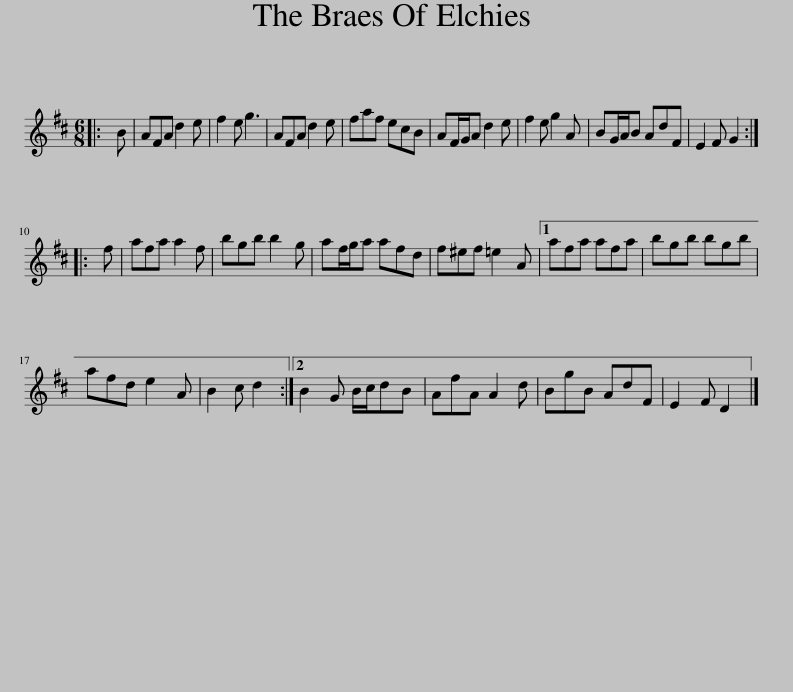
X:1
L:1/8
M:6/8
I:linebreak $
K:D
V:1 treble
V:1
|: B | AFA d2 e | f2 e g3 | AFA d2 e | faf ecB | %5
 AF/G/A d2 e | f2 e g2 A | BG/A/B AdF | E2 F G2 ::$ f | %10
 afa a2 f | bgb b2 g | af/g/a afd | f^ef =e2 A |1 afa afa | %15
 bgb bgb |$ afd e2 A | B2 c d2 :|2 B2 G B/c/dB | AfA A2 d | %20
 BgB AdF | E2 F D2 |] %22
